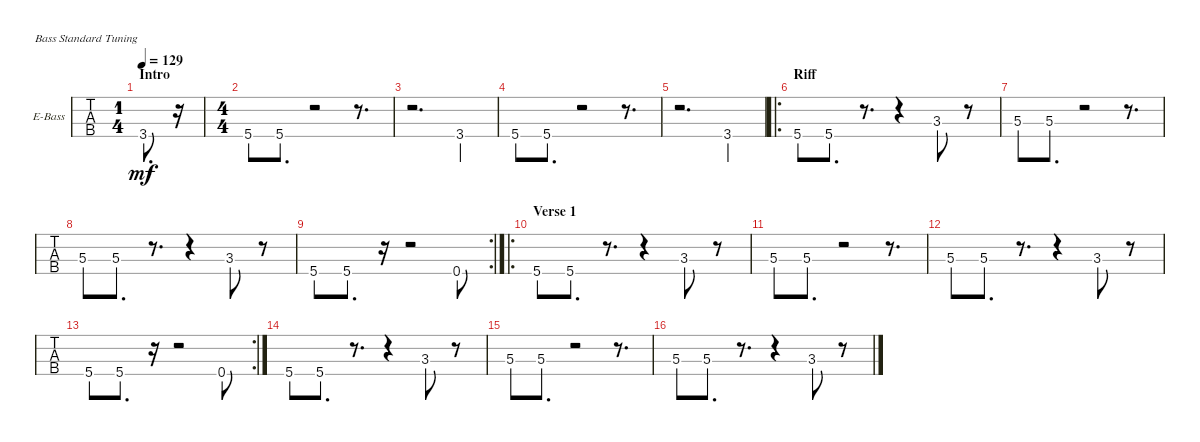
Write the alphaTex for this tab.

\bracketExtendMode groupsimilarinstruments
\firstSystemTrackNameOrientation horizontal
\otherSystemsTrackNameOrientation horizontal
\track ("Bass" "E-Bass") {instrument electricbassfinger}
\staff {tabs}
\tuning (G2 D2 A1 E1)
\ts (1 4)
\section ("" "Intro")
\tempo 129
\clef f4
\scale
0.39527
\ks c
3.4.8{d dy mf instrument electricbassfinger} r.16 |
\ts (4 4)
\scale
0.39527 5.4.8 5.4.8{d} r.2 r.8{d} |
\scale
0.209459 r.2{d} 3.4.4 |
\scale
0.313131 5.4.8 5.4.8{d} r.2 r.8{d} |
\scale
0.313131 r.2{d} 3.4.4 |
\ro
\section ("" "Riff")
\scale
0.373737 5.4.8 5.4.8{d} r.8{d} r.4 3.3.8 r.8 |
\scale
0.322917 5.3.8 5.3.8{d} r.2 r.8{d} |
\scale
0.322917 5.3.8 5.3.8{d} r.8{d} r.4 3.3.8 r.8 |
\rc 2
\scale
0.354167 5.4.8 5.4.8{d} r.16 r.2 0.4.8 |
\ro
\section ("" "Verse 1")
5.4.8 5.4.8{d} r.8{d} r.4 3.3.8 r.8 |
5.3.8 5.3.8{d} r.2 r.8{d} |
5.3.8 5.3.8{d} r.8{d} r.4 3.3.8 r.8 |
\rc 2
5.4.8 5.4.8{d} r.16 r.2 0.4.8 |
5.4.8 5.4.8{d} r.8{d} r.4 3.3.8 r.8 |
5.3.8 5.3.8{d} r.2 r.8{d} |
5.3.8 5.3.8{d} r.8{d} r.4 3.3.8 r.8
